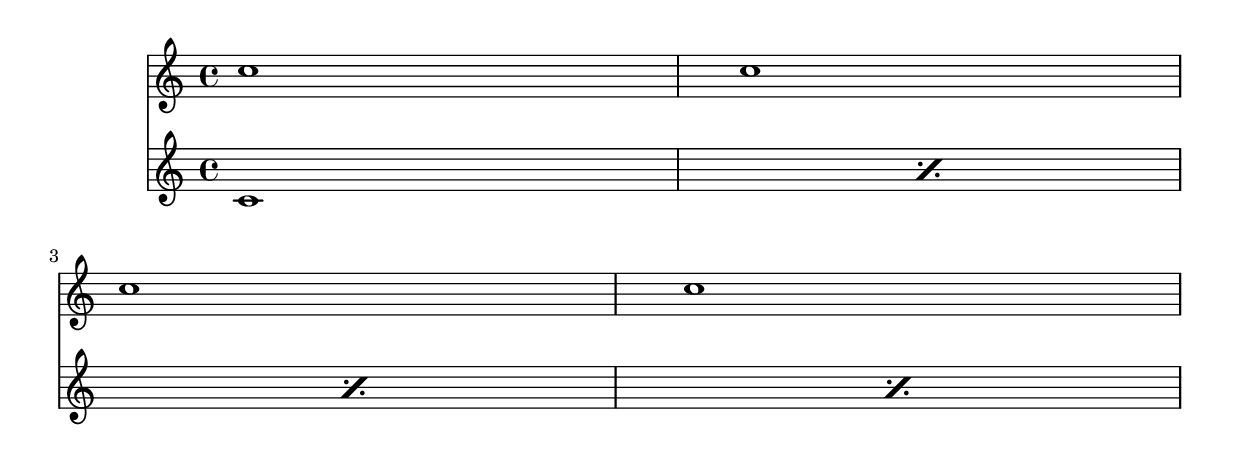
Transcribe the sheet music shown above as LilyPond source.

\header {
  texidoc = "Staves with percent repeats are not killed."
}

\version "2.12.0"

<<
 \new Staff { c''1 c'' \break c'' c'' }
 \new Staff \repeat percent 4 { c'1 }
>>                          

\layout {
 \context {
   \RemoveEmptyStaffContext
 }
}
